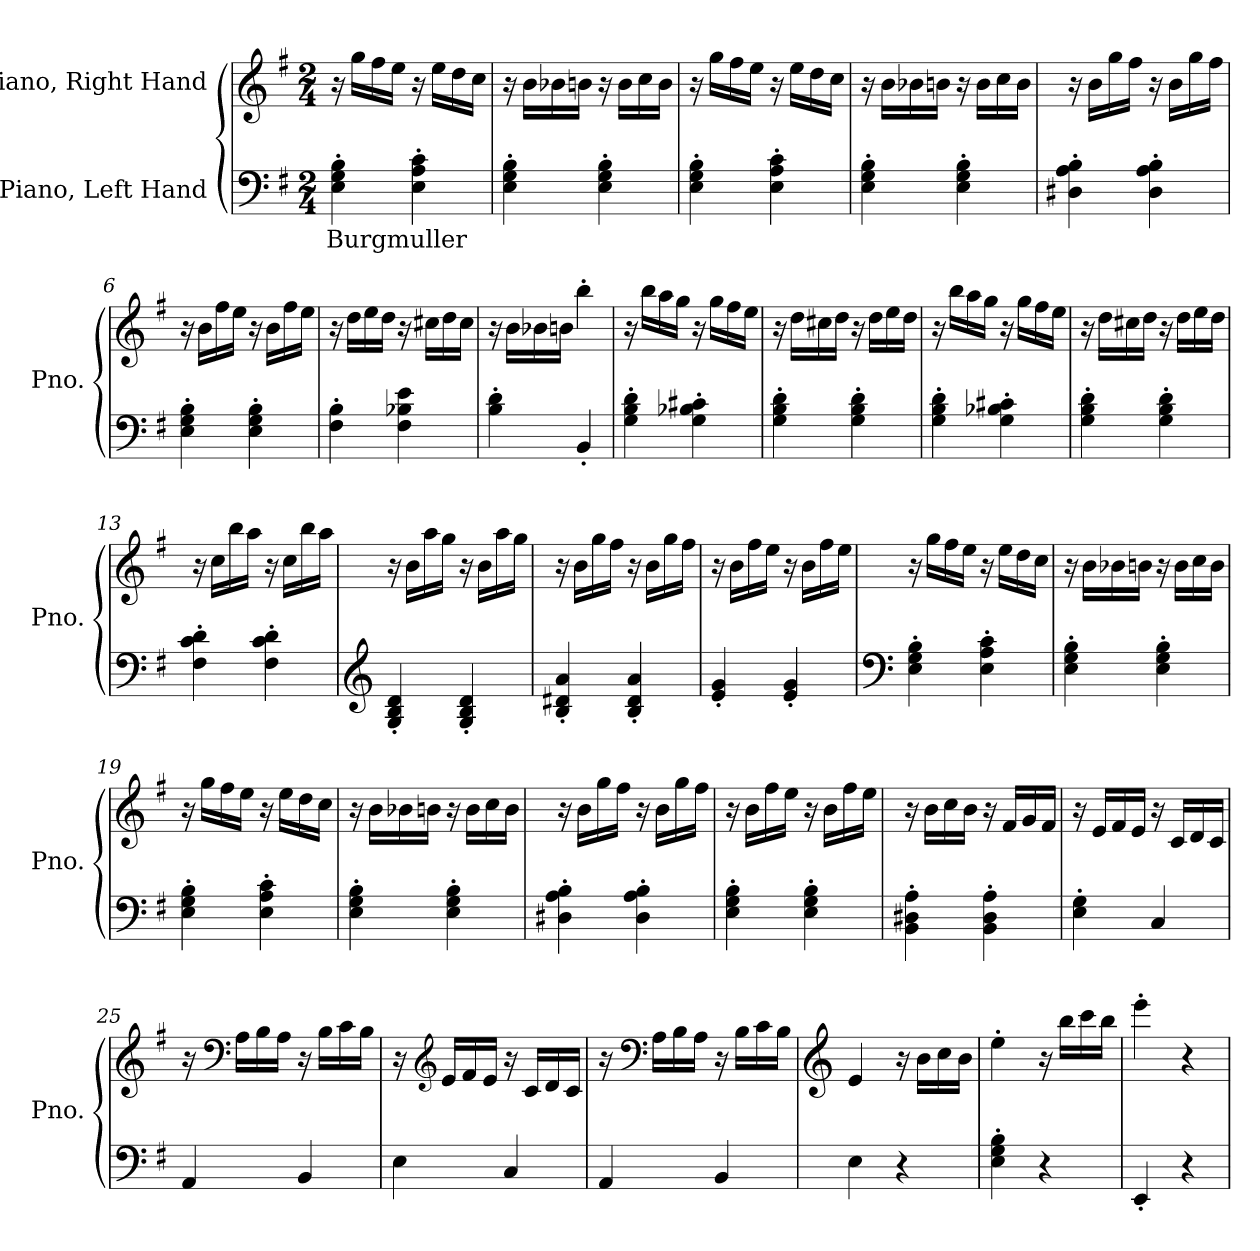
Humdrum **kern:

**kern	**text	**kern
*part2	*part2	*part1
*staff2	*staff2	*staff1
*I"Piano, Left Hand	*	*I"Piano, Right Hand
*I'Pno.	*	*I'Pno.
*clefF4	*	*clefG2
*k[f#]	*	*k[f#]
*M2/4	*	*M2/4
*MM100	*	*MM100
=1	=1	=1
!	!LO:LY:b	!
4E\' 4G\' 4B\'	Burgmuller	16r
.	.	16gg\LL
.	.	16ff#\
.	.	16ee\JJ
4E\' 4A\' 4c\'	.	16r
.	.	16ee\LL
.	.	16dd\
.	.	16cc\JJ
=2	=2	=2
4E\' 4G\' 4B\'	.	16r
.	.	16b\LL
.	.	16b-X\
.	.	16bn\JJ
4E\' 4G\' 4B\'	.	16r
.	.	16b\LL
.	.	16cc\
.	.	16b\JJ
=3	=3	=3
4E\' 4G\' 4B\'	.	16r
.	.	16gg\LL
.	.	16ff#\
.	.	16ee\JJ
4E\' 4A\' 4c\'	.	16r
.	.	16ee\LL
.	.	16dd\
.	.	16cc\JJ
!!LO:LB:g=z
=4	=4	=4
4E\' 4G\' 4B\'	.	16r
.	.	16b\LL
.	.	16b-X\
.	.	16bn\JJ
4E\' 4G\' 4B\'	.	16r
.	.	16b\LL
.	.	16cc\
.	.	16b\JJ
=5	=5	=5
4D#X\' 4A\' 4B\'	.	16r
.	.	16b\LL
.	.	16gg\
.	.	16ff#\JJ
4D#\' 4A\' 4B\'	.	16r
.	.	16b\LL
.	.	16gg\
.	.	16ff#\JJ
=6	=6	=6
4E\' 4G\' 4B\'	.	16r
.	.	16b\LL
.	.	16ff#\
.	.	16ee\JJ
4E\' 4G\' 4B\'	.	16r
.	.	16b\LL
.	.	16ff#\
.	.	16ee\JJ
=7	=7	=7
4F#\' 4B\'	.	16r
.	.	16dd\LL
.	.	16ee\
.	.	16dd\JJ
4F#\ 4B-X\ 4e\	.	16r
.	.	16cc#X\LL
.	.	16dd\
.	.	16cc#\JJ
=8	=8	=8
4B\' 4d\'	.	16r
.	.	16b\LL
.	.	16b-X\
.	.	16bn\JJ
4BB'/	.	4bb'\
!!LO:LB:g=z
=9	=9	=9
4G\' 4B\' 4d\'	.	16r
.	.	16bb\LL
.	.	16aa\
.	.	16gg\JJ
4G\' 4B-X\' 4c#X\'	.	16r
.	.	16gg\LL
.	.	16ff#\
.	.	16ee\JJ
=10	=10	=10
4G\' 4B\' 4d\'	.	16r
.	.	16dd\LL
.	.	16cc#X\
.	.	16dd\JJ
4G\' 4B\' 4d\'	.	16r
.	.	16dd\LL
.	.	16ee\
.	.	16dd\JJ
=11	=11	=11
4G\' 4B\' 4d\'	.	16r
.	.	16bb\LL
.	.	16aa\
.	.	16gg\JJ
4G\' 4B-X\' 4c#X\'	.	16r
.	.	16gg\LL
.	.	16ff#\
.	.	16ee\JJ
=12	=12	=12
4G\' 4B\' 4d\'	.	16r
.	.	16dd\LL
.	.	16cc#X\
.	.	16dd\JJ
4G\' 4B\' 4d\'	.	16r
.	.	16dd\LL
.	.	16ee\
.	.	16dd\JJ
!!LO:LB:g=z
=13	=13	=13
4F#\' 4c\' 4d\'	.	16r
.	.	16cc\LL
.	.	16bb\
.	.	16aa\JJ
4F#\' 4c\' 4d\'	.	16r
.	.	16cc\LL
.	.	16bb\
.	.	16aa\JJ
=14	=14	=14
*clefG2	*	*
4G/' 4B/' 4d/'	.	16r
.	.	16b\LL
.	.	16aa\
.	.	16gg\JJ
4G/' 4B/' 4d/'	.	16r
.	.	16b\LL
.	.	16aa\
.	.	16gg\JJ
=15	=15	=15
4B/' 4d#X/' 4a/'	.	16r
.	.	16b\LL
.	.	16gg\
.	.	16ff#\JJ
4B/' 4d#/' 4a/'	.	16r
.	.	16b\LL
.	.	16gg\
.	.	16ff#\JJ
=16	=16	=16
4e/' 4g/'	.	16r
.	.	16b\LL
.	.	16ff#\
.	.	16ee\JJ
4e/' 4g/'	.	16r
.	.	16b\LL
.	.	16ff#\
.	.	16ee\JJ
!!LO:LB:g=z
=17	=17	=17
*clefF4	*	*
4E\' 4G\' 4B\'	.	16r
.	.	16gg\LL
.	.	16ff#\
.	.	16ee\JJ
4E\' 4A\' 4c\'	.	16r
.	.	16ee\LL
.	.	16dd\
.	.	16cc\JJ
=18	=18	=18
4E\' 4G\' 4B\'	.	16r
.	.	16b\LL
.	.	16b-X\
.	.	16bn\JJ
4E\' 4G\' 4B\'	.	16r
.	.	16b\LL
.	.	16cc\
.	.	16b\JJ
=19	=19	=19
4E\' 4G\' 4B\'	.	16r
.	.	16gg\LL
.	.	16ff#\
.	.	16ee\JJ
4E\' 4A\' 4c\'	.	16r
.	.	16ee\LL
.	.	16dd\
.	.	16cc\JJ
=20	=20	=20
4E\' 4G\' 4B\'	.	16r
.	.	16b\LL
.	.	16b-X\
.	.	16bn\JJ
4E\' 4G\' 4B\'	.	16r
.	.	16b\LL
.	.	16cc\
.	.	16b\JJ
!!LO:LB:g=z
=21	=21	=21
4D#X\' 4A\' 4B\'	.	16r
.	.	16b\LL
.	.	16gg\
.	.	16ff#\JJ
4D#\' 4A\' 4B\'	.	16r
.	.	16b\LL
.	.	16gg\
.	.	16ff#\JJ
=22	=22	=22
4E\' 4G\' 4B\'	.	16r
.	.	16b\LL
.	.	16ff#\
.	.	16ee\JJ
4E\' 4G\' 4B\'	.	16r
.	.	16b\LL
.	.	16ff#\
.	.	16ee\JJ
=23	=23	=23
4BB\' 4D#X\' 4A\'	.	16r
.	.	16b\LL
.	.	16cc\
.	.	16b\JJ
4BB\' 4D#\' 4A\'	.	16r
.	.	16f#/LL
.	.	16g/
.	.	16f#/JJ
=24	=24	=24
4E\' 4G\'	.	16r
.	.	16e/LL
.	.	16f#/
.	.	16e/JJ
4C/	.	16r
.	.	16c/LL
.	.	16d/
.	.	16c/JJ
!!LO:PB:g=z
=25	=25	=25
4AA/	.	16r
*	*	*clefF4
.	.	16A\LL
.	.	16B\
.	.	16A\JJ
4BB/	.	16r
.	.	16B\LL
.	.	16c\
.	.	16B\JJ
=26	=26	=26
4E\	.	16r
*	*	*clefG2
.	.	16e/LL
.	.	16f#/
.	.	16e/JJ
4C/	.	16r
.	.	16c/LL
.	.	16d/
.	.	16c/JJ
=27	=27	=27
4AA/	.	16r
*	*	*clefF4
.	.	16A\LL
.	.	16B\
.	.	16A\JJ
4BB/	.	16r
.	.	16B\LL
.	.	16c\
.	.	16B\JJ
=28	=28	=28
*	*	*clefG2
4E\	.	4e/
4r	.	16r
.	.	16b\LL
.	.	16cc\
.	.	16b\JJ
!!LO:LB:g=z
=29	=29	=29
4E\' 4G\' 4B\'	.	4ee'\
4r	.	16r
.	.	16bb\LL
.	.	16ccc\
.	.	16bb\JJ
=30	=30	=30
4EE'/	.	4eee'\
4r	.	4r
=	=	=
*-	*-	*-
